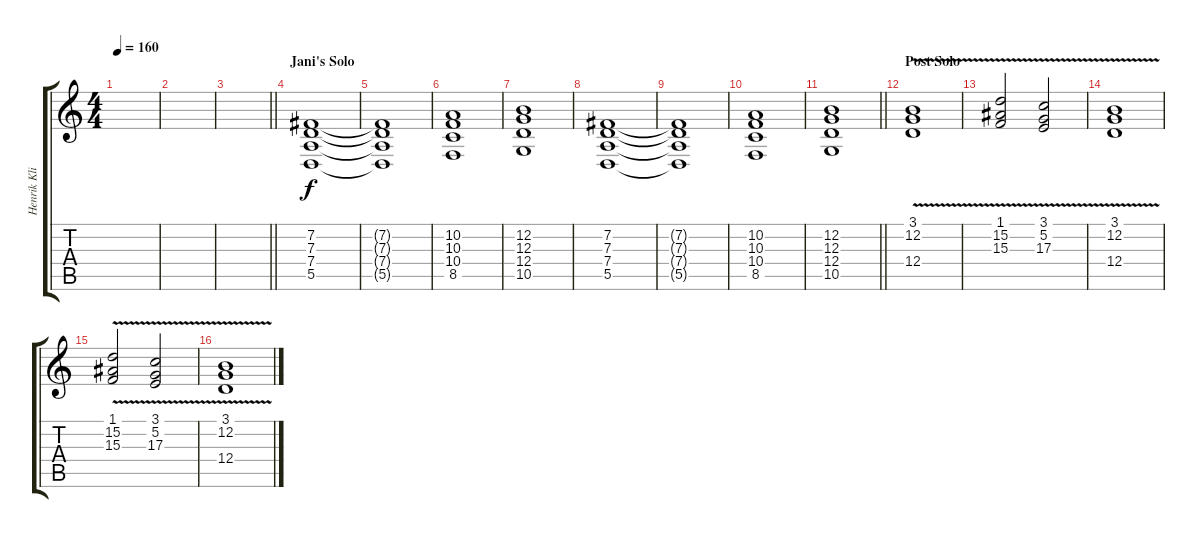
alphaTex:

\track ("Henrik Klingenberg" "Henrik Kli") {instrument synthbrass1}
\staff {score tabs}
\tuning (E4 B3 G3 D3 A2 E2) {hide}
\ts (4 4)
\tempo 160
\clef g2
\ks c
|
|
\barLineRight lightlight
|
\section ("" "Jani's Solo")
(7.2 7.3 7.4 5.5).1{volume 14 instrument stringensemble1} |
(7.2{t} 7.3{t} 7.4{t} 5.5{t}).1 |
(10.2 10.3 10.4 8.5).1 |
(12.2 12.3 12.4 10.5).1 |
(7.2 7.3 7.4 5.5).1 |
(7.2{t} 7.3{t} 7.4{t} 5.5{t}).1 |
(10.2 10.3 10.4 8.5).1 |
\barLineRight lightlight
(12.2 12.3 12.4 10.5).1 |
\section ("" "Post Solo")
(3.1{v} 12.2{v} 12.4{v}).1{volume 10 instrument synthbrass1} |
(1.1{v} 15.2{v} 15.3{v}).2 (3.1{v} 5.2{v} 17.3{v}).2 |
(3.1{v} 12.2{v} 12.4{v}).1 |
(1.1{v} 15.2{v} 15.3{v}).2 (3.1{v} 5.2{v} 17.3{v}).2 |
(3.1{v} 12.2{v} 12.4{v}).1
